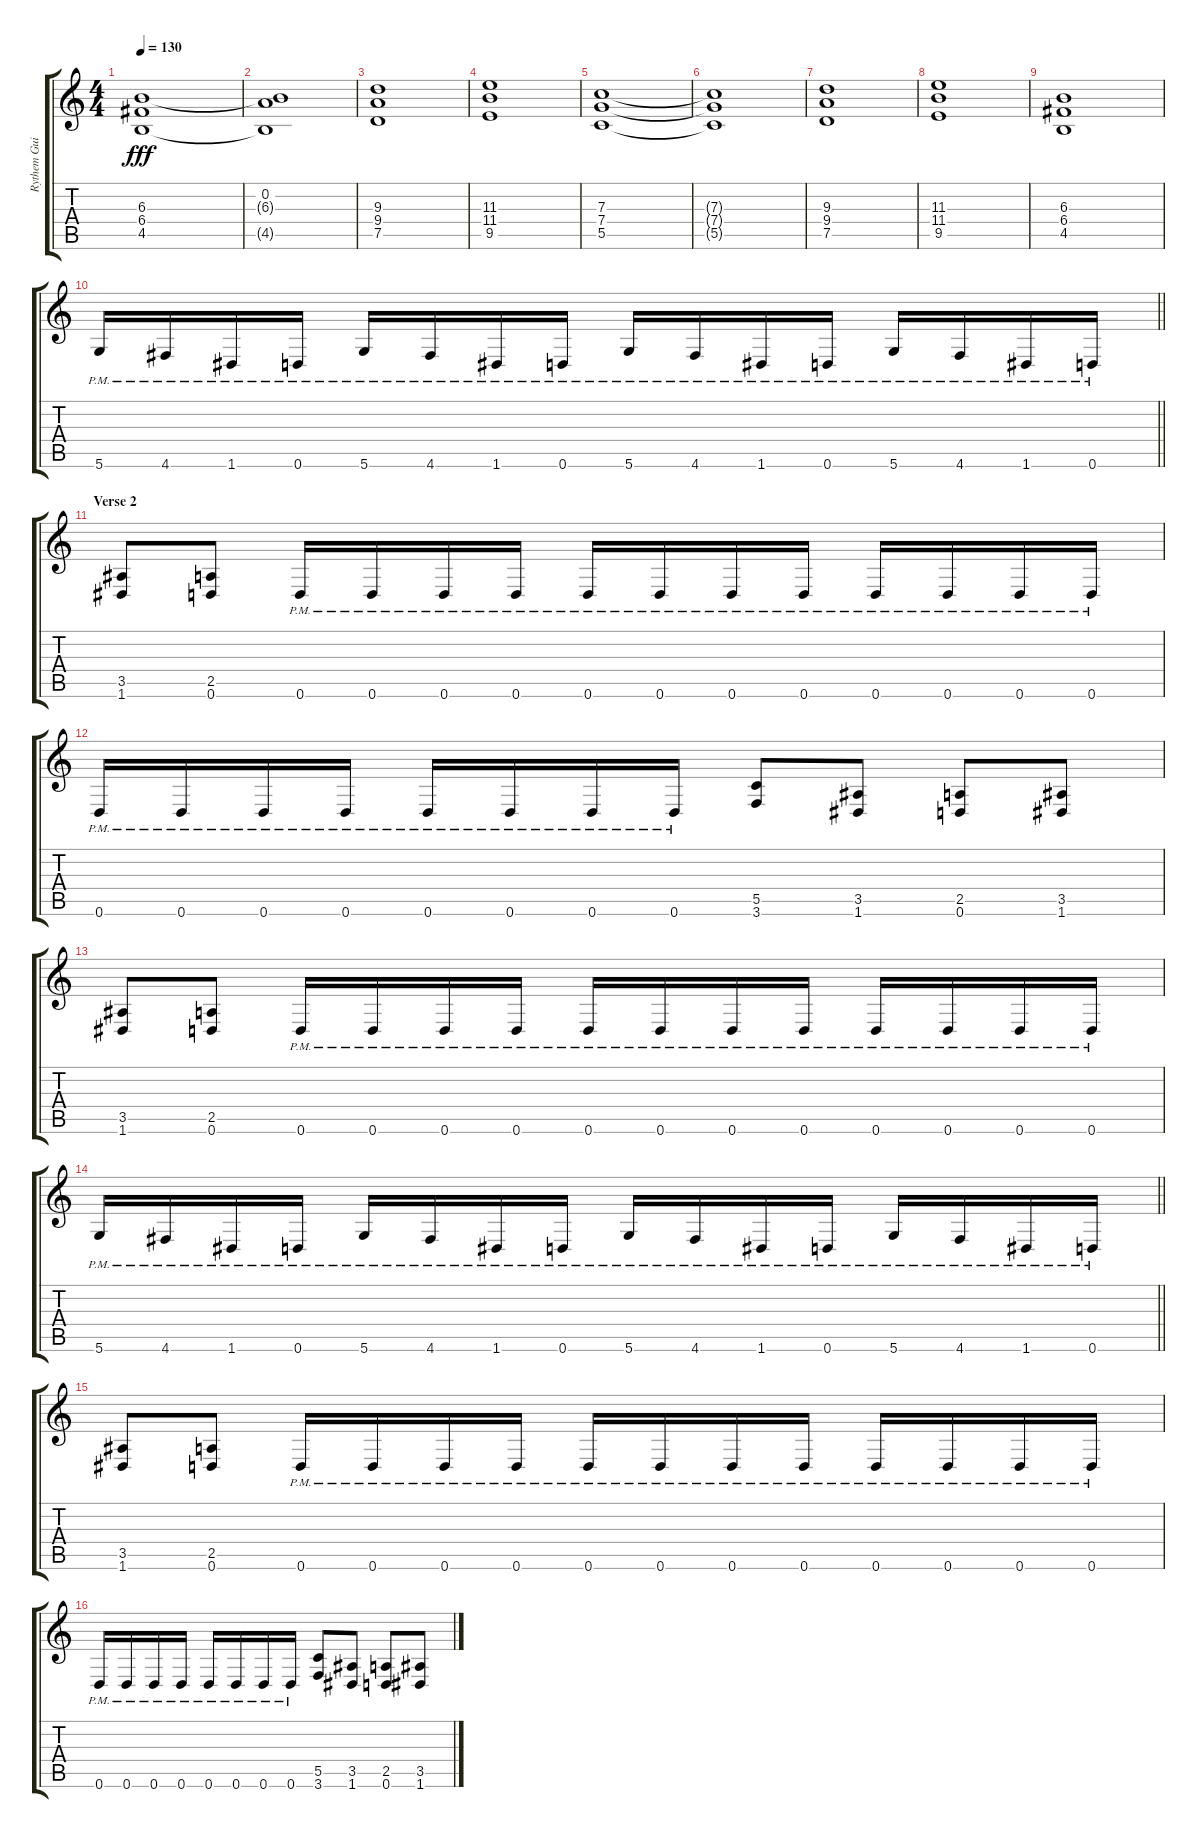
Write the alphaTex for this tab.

\track ("Rythem Guitar" "Rythem Gui") {instrument distortionguitar}
\staff {score tabs}
\tuning (D4 A3 F3 C3 G2 D2) {hide}
\ts (4 4)
\tempo 130
\clef g2
\ks c
(6.3 6.4 4.5).1{dy fff} |
(0.2 6.3{t} 4.5{t}).1 |
(9.3 9.4 7.5).1 |
(11.3 11.4 9.5).1 |
(7.3 7.4 5.5).1 |
(7.3{t} 7.4{t} 5.5{t}).1 |
(9.3 9.4 7.5).1 |
(11.3 11.4 9.5).1 |
(6.3 6.4 4.5).1 |
\barLineRight lightlight
5.6{pm}.16 4.6{pm}.16 1.6{pm}.16 0.6{pm}.16 5.6{pm}.16 4.6{pm}.16 1.6{pm}.16 0.6{pm}.16 5.6{pm}.16 4.6{pm}.16 1.6{pm}.16 0.6{pm}.16 5.6{pm}.16 4.6{pm}.16 1.6{pm}.16 0.6{pm}.16 |
\section ("" "Verse 2")
(3.5 1.6).8 (2.5 0.6).8 0.6{pm}.16 0.6{pm}.16 0.6{pm}.16 0.6{pm}.16 0.6{pm}.16 0.6{pm}.16 0.6{pm}.16 0.6{pm}.16 0.6{pm}.16 0.6{pm}.16 0.6{pm}.16 0.6{pm}.16 |
0.6{pm}.16 0.6{pm}.16 0.6{pm}.16 0.6{pm}.16 0.6{pm}.16 0.6{pm}.16 0.6{pm}.16 0.6{pm}.16 (5.5 3.6).8 (3.5 1.6).8 (2.5 0.6).8 (3.5 1.6).8 |
(3.5 1.6).8 (2.5 0.6).8 0.6{pm}.16 0.6{pm}.16 0.6{pm}.16 0.6{pm}.16 0.6{pm}.16 0.6{pm}.16 0.6{pm}.16 0.6{pm}.16 0.6{pm}.16 0.6{pm}.16 0.6{pm}.16 0.6{pm}.16 |
\barLineRight lightlight
5.6{pm}.16 4.6{pm}.16 1.6{pm}.16 0.6{pm}.16 5.6{pm}.16 4.6{pm}.16 1.6{pm}.16 0.6{pm}.16 5.6{pm}.16 4.6{pm}.16 1.6{pm}.16 0.6{pm}.16 5.6{pm}.16 4.6{pm}.16 1.6{pm}.16 0.6{pm}.16 |
(3.5 1.6).8 (2.5 0.6).8 0.6{pm}.16 0.6{pm}.16 0.6{pm}.16 0.6{pm}.16 0.6{pm}.16 0.6{pm}.16 0.6{pm}.16 0.6{pm}.16 0.6{pm}.16 0.6{pm}.16 0.6{pm}.16 0.6{pm}.16 |
0.6{pm}.16 0.6{pm}.16 0.6{pm}.16 0.6{pm}.16 0.6{pm}.16 0.6{pm}.16 0.6{pm}.16 0.6{pm}.16 (5.5 3.6).8 (3.5 1.6).8 (2.5 0.6).8 (3.5 1.6).8
